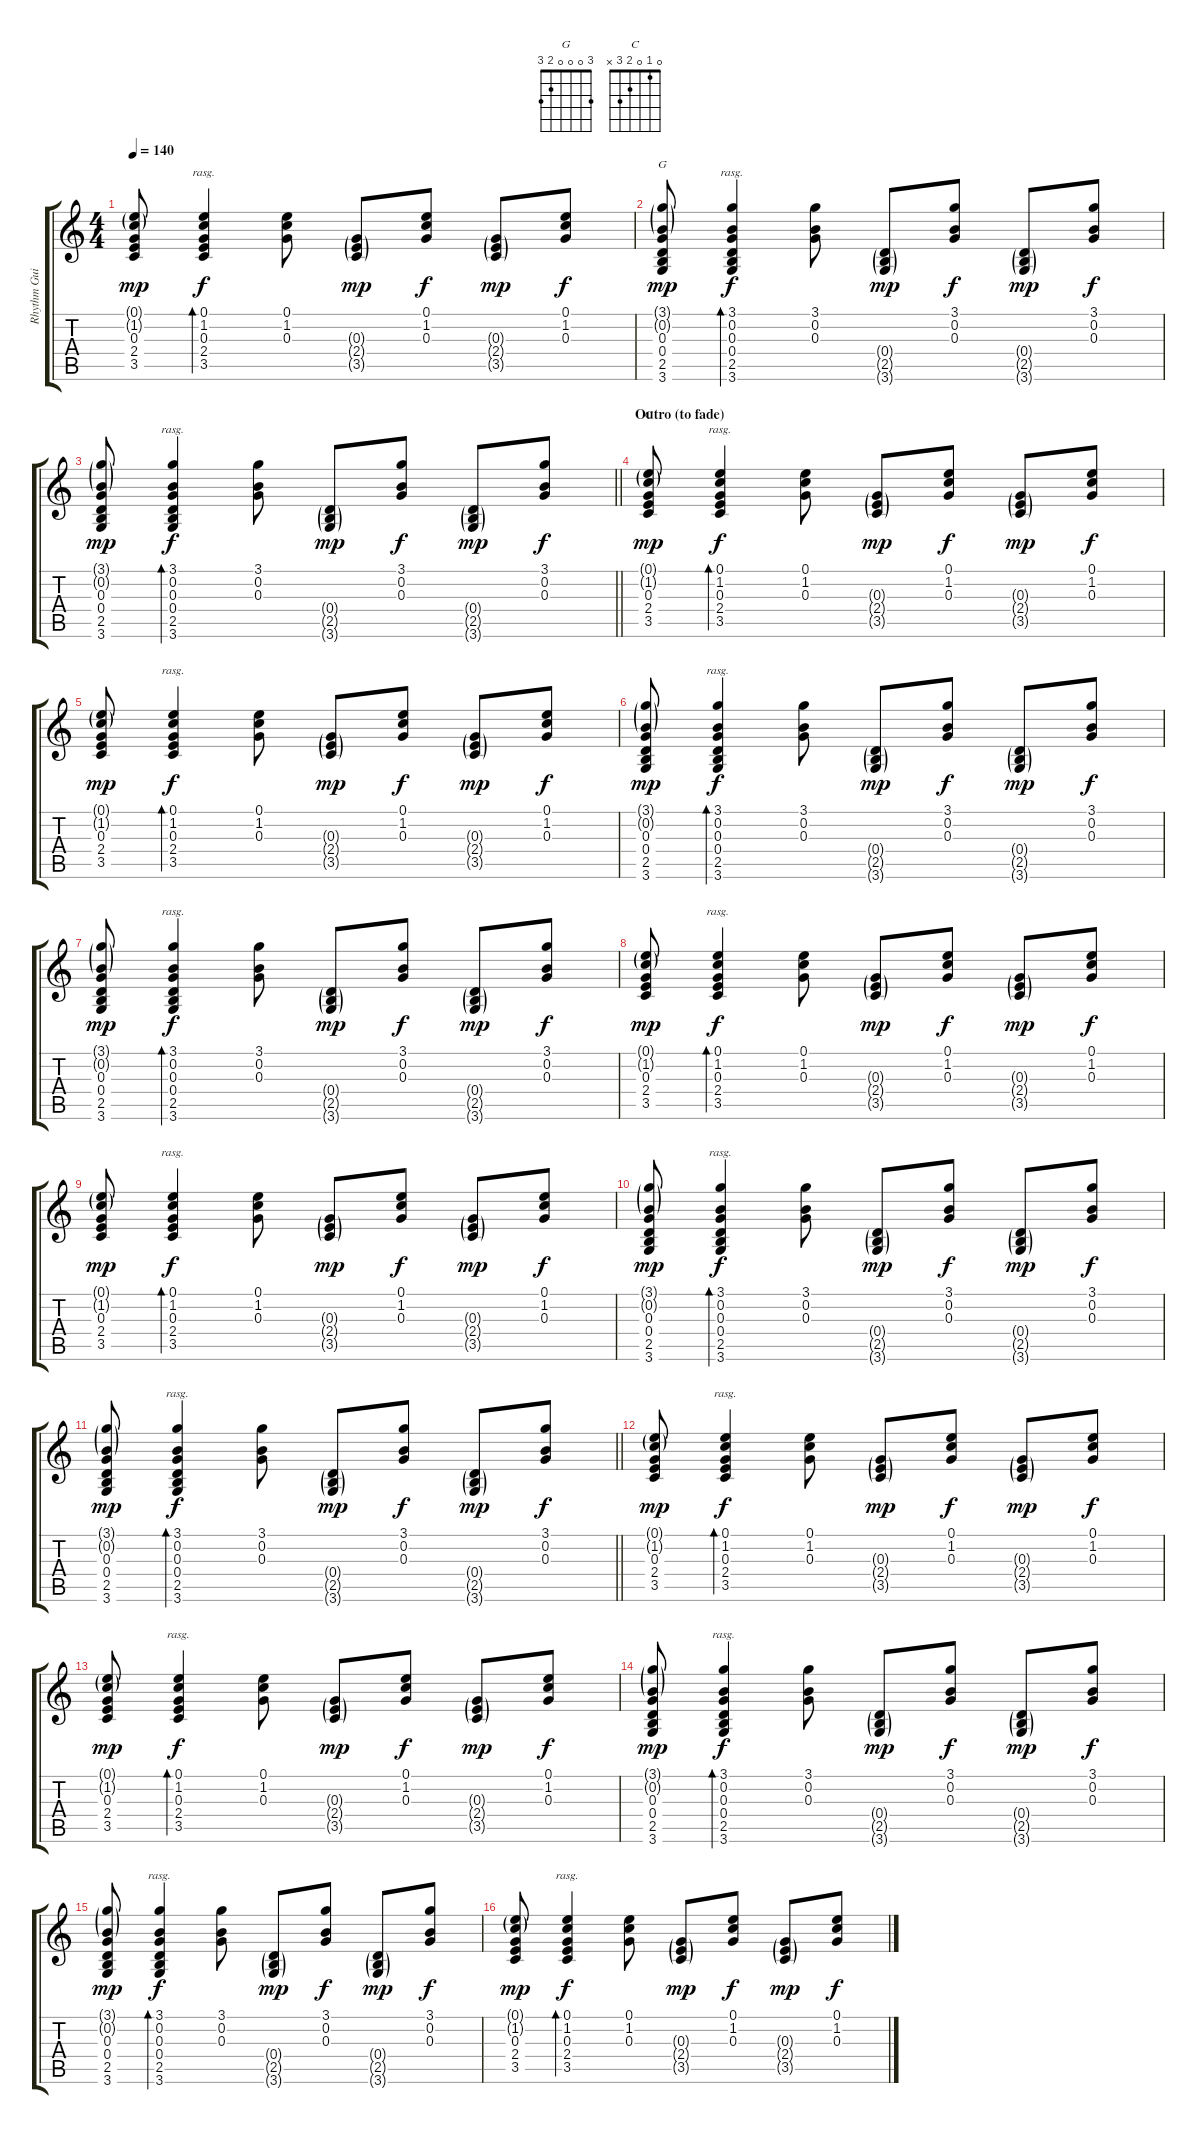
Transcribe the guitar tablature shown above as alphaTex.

\track ("Rhythm Guitar" "Rhythm Gui") {instrument acousticguitarsteel}
\staff {score tabs}
\tuning (E4 B3 G3 D3 A2 E2) {hide}
\chord ("G" 3 0 0 0 2 3)
\chord ("C" 0 1 0 2 3 x)
\ts (4 4)
\tempo 140
\clef g2
\ks c
(0.1{g} 1.2{g} 0.3 2.4 3.5).8{dy mp} (0.1 1.2 0.3 2.4 3.5).4{bd 240 rasg ii dy f} (0.1 1.2 0.3).8 (0.3{g} 2.4{g} 3.5{g}).8{dy mp} (0.1 1.2 0.3).8{dy f} (0.3{g} 2.4{g} 3.5{g}).8{dy mp} (0.1 1.2 0.3).8{dy f} |
(3.1{g} 0.2{g} 0.3 0.4 2.5 3.6).8{ch "G" dy mp} (3.1 0.2 0.3 0.4 2.5 3.6).4{bd 240 rasg ii dy f} (3.1 0.2 0.3).8 (0.4{g} 2.5{g} 3.6{g}).8{dy mp} (3.1 0.2 0.3).8{dy f} (0.4{g} 2.5{g} 3.6{g}).8{dy mp} (3.1 0.2 0.3).8{dy f} |
\barLineRight lightlight
(3.1{g} 0.2{g} 0.3 0.4 2.5 3.6).8{dy mp} (3.1 0.2 0.3 0.4 2.5 3.6).4{bd 240 rasg ii dy f} (3.1 0.2 0.3).8 (0.4{g} 2.5{g} 3.6{g}).8{dy mp} (3.1 0.2 0.3).8{dy f} (0.4{g} 2.5{g} 3.6{g}).8{dy mp} (3.1 0.2 0.3).8{dy f} |
\section ("" "Outro (to fade)")
(0.1{g} 1.2{g} 0.3 2.4 3.5).8{ch "C" dy mp} (0.1 1.2 0.3 2.4 3.5).4{bd 240 rasg ii dy f} (0.1 1.2 0.3).8 (0.3{g} 2.4{g} 3.5{g}).8{dy mp} (0.1 1.2 0.3).8{dy f} (0.3{g} 2.4{g} 3.5{g}).8{dy mp} (0.1 1.2 0.3).8{dy f} |
(0.1{g} 1.2{g} 0.3 2.4 3.5).8{dy mp} (0.1 1.2 0.3 2.4 3.5).4{bd 240 rasg ii dy f} (0.1 1.2 0.3).8 (0.3{g} 2.4{g} 3.5{g}).8{dy mp} (0.1 1.2 0.3).8{dy f} (0.3{g} 2.4{g} 3.5{g}).8{dy mp} (0.1 1.2 0.3).8{dy f} |
(3.1{g} 0.2{g} 0.3 0.4 2.5 3.6).8{dy mp} (3.1 0.2 0.3 0.4 2.5 3.6).4{bd 240 rasg ii dy f} (3.1 0.2 0.3).8 (0.4{g} 2.5{g} 3.6{g}).8{dy mp} (3.1 0.2 0.3).8{dy f} (0.4{g} 2.5{g} 3.6{g}).8{dy mp} (3.1 0.2 0.3).8{dy f} |
(3.1{g} 0.2{g} 0.3 0.4 2.5 3.6).8{dy mp} (3.1 0.2 0.3 0.4 2.5 3.6).4{bd 240 rasg ii dy f} (3.1 0.2 0.3).8 (0.4{g} 2.5{g} 3.6{g}).8{dy mp} (3.1 0.2 0.3).8{dy f} (0.4{g} 2.5{g} 3.6{g}).8{dy mp} (3.1 0.2 0.3).8{dy f} |
(0.1{g} 1.2{g} 0.3 2.4 3.5).8{dy mp} (0.1 1.2 0.3 2.4 3.5).4{bd 240 rasg ii dy f} (0.1 1.2 0.3).8 (0.3{g} 2.4{g} 3.5{g}).8{dy mp} (0.1 1.2 0.3).8{dy f} (0.3{g} 2.4{g} 3.5{g}).8{dy mp} (0.1 1.2 0.3).8{dy f} |
(0.1{g} 1.2{g} 0.3 2.4 3.5).8{dy mp} (0.1 1.2 0.3 2.4 3.5).4{bd 240 rasg ii dy f} (0.1 1.2 0.3).8 (0.3{g} 2.4{g} 3.5{g}).8{dy mp} (0.1 1.2 0.3).8{dy f} (0.3{g} 2.4{g} 3.5{g}).8{dy mp} (0.1 1.2 0.3).8{dy f} |
(3.1{g} 0.2{g} 0.3 0.4 2.5 3.6).8{dy mp} (3.1 0.2 0.3 0.4 2.5 3.6).4{bd 240 rasg ii dy f} (3.1 0.2 0.3).8 (0.4{g} 2.5{g} 3.6{g}).8{dy mp} (3.1 0.2 0.3).8{dy f} (0.4{g} 2.5{g} 3.6{g}).8{dy mp} (3.1 0.2 0.3).8{dy f} |
\barLineRight lightlight
(3.1{g} 0.2{g} 0.3 0.4 2.5 3.6).8{dy mp} (3.1 0.2 0.3 0.4 2.5 3.6).4{bd 240 rasg ii dy f} (3.1 0.2 0.3).8 (0.4{g} 2.5{g} 3.6{g}).8{dy mp} (3.1 0.2 0.3).8{dy f} (0.4{g} 2.5{g} 3.6{g}).8{dy mp} (3.1 0.2 0.3).8{dy f} |
(0.1{g} 1.2{g} 0.3 2.4 3.5).8{dy mp} (0.1 1.2 0.3 2.4 3.5).4{bd 240 rasg ii dy f} (0.1 1.2 0.3).8 (0.3{g} 2.4{g} 3.5{g}).8{dy mp} (0.1 1.2 0.3).8{dy f} (0.3{g} 2.4{g} 3.5{g}).8{dy mp} (0.1 1.2 0.3).8{dy f} |
(0.1{g} 1.2{g} 0.3 2.4 3.5).8{dy mp} (0.1 1.2 0.3 2.4 3.5).4{bd 240 rasg ii dy f} (0.1 1.2 0.3).8 (0.3{g} 2.4{g} 3.5{g}).8{dy mp} (0.1 1.2 0.3).8{dy f} (0.3{g} 2.4{g} 3.5{g}).8{dy mp} (0.1 1.2 0.3).8{dy f} |
(3.1{g} 0.2{g} 0.3 0.4 2.5 3.6).8{dy mp} (3.1 0.2 0.3 0.4 2.5 3.6).4{bd 240 rasg ii dy f} (3.1 0.2 0.3).8 (0.4{g} 2.5{g} 3.6{g}).8{dy mp} (3.1 0.2 0.3).8{dy f} (0.4{g} 2.5{g} 3.6{g}).8{dy mp} (3.1 0.2 0.3).8{dy f} |
(3.1{g} 0.2{g} 0.3 0.4 2.5 3.6).8{dy mp} (3.1 0.2 0.3 0.4 2.5 3.6).4{bd 240 rasg ii dy f} (3.1 0.2 0.3).8 (0.4{g} 2.5{g} 3.6{g}).8{dy mp} (3.1 0.2 0.3).8{dy f} (0.4{g} 2.5{g} 3.6{g}).8{dy mp} (3.1 0.2 0.3).8{dy f} |
(0.1{g} 1.2{g} 0.3 2.4 3.5).8{dy mp} (0.1 1.2 0.3 2.4 3.5).4{bd 240 rasg ii dy f} (0.1 1.2 0.3).8 (0.3{g} 2.4{g} 3.5{g}).8{dy mp} (0.1 1.2 0.3).8{dy f} (0.3{g} 2.4{g} 3.5{g}).8{dy mp} (0.1 1.2 0.3).8{dy f}
